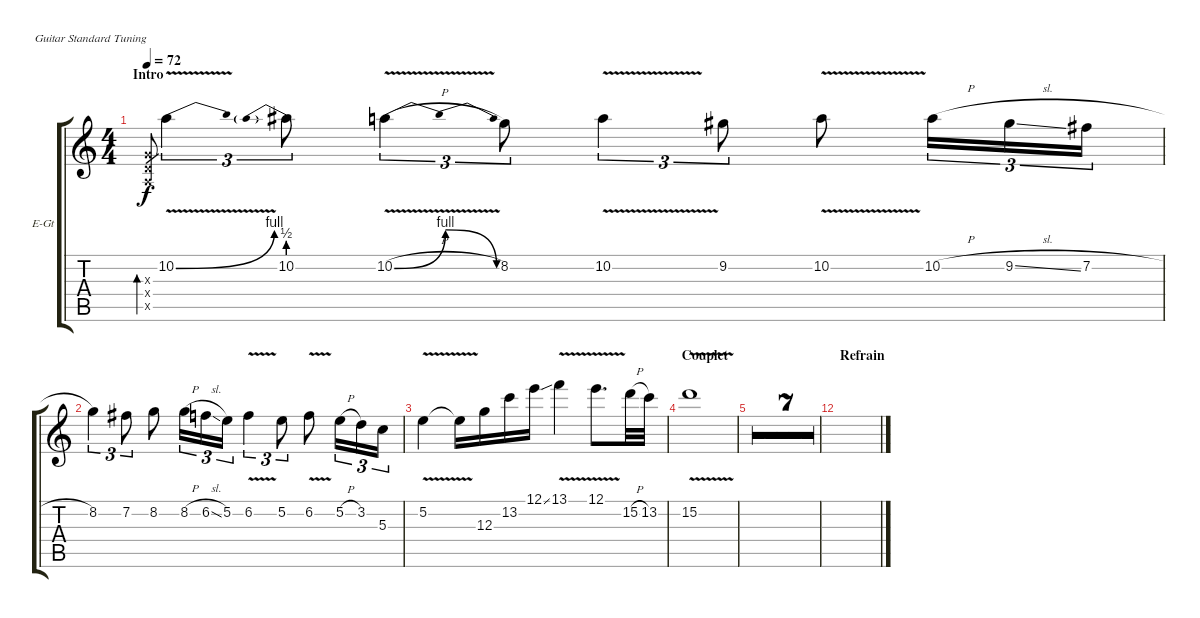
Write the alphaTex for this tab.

\bracketExtendMode groupsimilarinstruments
\firstSystemTrackNameOrientation horizontal
\otherSystemsTrackNameOrientation horizontal
\track ("Brian May" "E-Gt") {multiBarRest instrument distortionguitar}
\staff {score tabs}
\tuning (E4 B3 G3 D3 A2 E2)
\ts (4 4)
\section ("" "Intro")
\tempo 72
\clef g2
\ks c
(0.3{x} 0.4{x} 0.5{x}).8{bd 114 gr dy f instrument distortionguitar} 10.2{be (bend 0 0 15 4) v}.4{tu (3 2)} 10.2{be (prebend 0 2 60 2)}.8{tu (3 2)} 10.2{be (bendrelease 0 0 10.2 4 40.8 4 59.4 0) v h}.4{tu (3 2)} 8.2.8{tu (3 2)} 10.2{v}.4{tu (3 2)} 9.2.8{tu (3 2)} 10.2{v}.8 10.2{h}.16{tu (3 2)} 9.2{sl}.16{tu (3 2)} 7.2{h}.16{tu (3 2)} |
8.2.4{tu (3 2)} 7.2.8{tu (3 2)} 8.2.8 8.2{h}.16{tu (3 2)} 6.2{sl}.16{tu (3 2)} 5.2.16{tu (3 2)} 6.2{v}.4{tu (3 2)} 5.2.8{tu (3 2)} 6.2{v}.8 5.2{h}.16{tu (3 2)} 3.2.16{tu (3 2)} 5.3.16{tu (3 2)} |
5.2{v}.4 5.2{t}.16 12.3.16 13.2.16 12.1{ss}.16 13.1{v}.4 12.1{v}.8{d} 15.2{h}.32 13.2.32 |
\section ("" "Couplet")
15.2{v}.1 |
|
|
|
|
|
|
|
\section ("" "Refrain")
